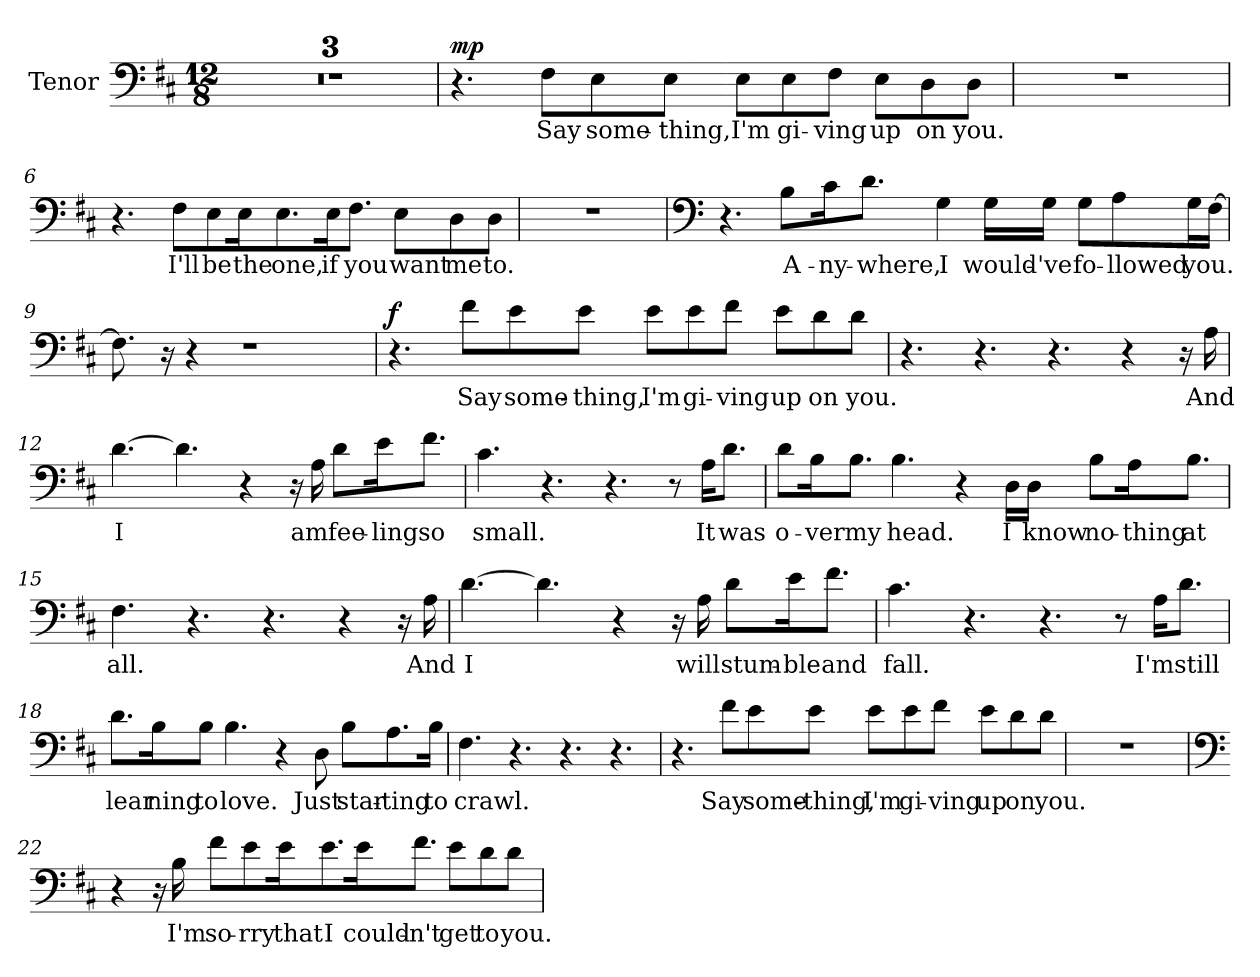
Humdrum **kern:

**kern	**text	**dynam
*part1	*part1	*part1
*staff1	*staff1	*staff1
*I"Tenor	*	*
*I'T.	*	*
*clefF4	*	*
*k[f#c#]	*	*
*M12/8	*	*
*MM70	*	*
=1	=1	=1
1.r	.	.
=2	=2	=2
1.r	.	.
=3	=3	=3
1.r	.	.
=4	=4	=4
!	!	!LO:DY:b
4.r	.	mp
!	!LO:LY:b	!
8F#\L	Say	.
!	!LO:LY:b	!
8E\	some-	.
!	!LO:LY:b	!
8E\J	-thing,	.
!	!LO:LY:b	!
8E\L	I'm	.
!	!LO:LY:b	!
8E\	gi-	.
!	!LO:LY:b	!
8F#\J	-ving	.
!	!LO:LY:b	!
8E\L	up	.
!	!LO:LY:b	!
8D\	on	.
!	!LO:LY:b	!
8D\J	you.	.
=5	=5	=5
1.r	.	.
=6	=6	=6
4.r	.	.
!	!LO:LY:b	!
8F#\L	I'll	.
!	!LO:LY:b	!
8E\	be	.
!	!LO:LY:b	!
16E\K	the	.
!	!LO:LY:b	!
8.E\	one,	.
!	!LO:LY:b	!
16E\K	if	.
!	!LO:LY:b	!
8.F#\J	you	.
!	!LO:LY:b	!
8E\L	want	.
!	!LO:LY:b	!
8D\	me	.
!	!LO:LY:b	!
8D\J	to.	.
=7	=7	=7
1.r	.	.
!!LO:LB:g=z
=8	=8	=8
*clefF4	*	*
4.r	.	.
!	!LO:LY:b	!
8B\L	A-	.
!	!LO:LY:b	!
16c#\K	-ny-	.
!	!LO:LY:b	!
8.d\J	-where,	.
!	!LO:LY:b	!
4G\	I	.
!	!LO:LY:b	!
16G\LL	would-	.
!	!LO:LY:b	!
16G\JJ	-'ve	.
!	!LO:LY:b	!
8G\L	fo-	.
!	!LO:LY:b	!
8A\	-llowed	.
!	!LO:LY:b	!
16G\L	you.	.
[16F#\JJ	.	.
=9	=9	=9
8.F#\]	.	.
16r	.	.
4r	.	.
1r	.	.
=10	=10	=10
!	!	!LO:DY:b
4.r	.	f
!	!LO:LY:b	!
8f#\L	Say	.
!	!LO:LY:b	!
8e\	some-	.
!	!LO:LY:b	!
8e\J	-thing,	.
!	!LO:LY:b	!
8e\L	I'm	.
!	!LO:LY:b	!
8e\	gi-	.
!	!LO:LY:b	!
8f#\J	-ving	.
!	!LO:LY:b	!
8e\L	up	.
!	!LO:LY:b	!
8d\	on	.
!	!LO:LY:b	!
8d\J	you.	.
!!LO:LB:g=z
=11	=11	=11
4.r	.	.
4.r	.	.
4.r	.	.
4r	.	.
16r	.	.
!	!LO:LY:b	!
16A\	And	.
=12	=12	=12
!	!LO:LY:b	!
[4.d\	I	.
4.d\]	.	.
4r	.	.
16r	.	.
!	!LO:LY:b	!
16A\	am	.
!	!LO:LY:b	!
8d\L	fee-	.
!	!LO:LY:b	!
16e\K	-ling	.
!	!LO:LY:b	!
8.f#\J	so	.
=13	=13	=13
!	!LO:LY:b	!
4.c#\	small.	.
4.r	.	.
4.r	.	.
8r	.	.
!	!LO:LY:b	!
16A\KL	It	.
!	!LO:LY:b	!
8.d\J	was	.
=14	=14	=14
!	!LO:LY:b	!
8d\L	o-	.
!	!LO:LY:b	!
16B\K	-ver	.
!	!LO:LY:b	!
8.B\J	my	.
!	!LO:LY:b	!
4.B\	head.	.
4r	.	.
!	!LO:LY:b	!
16D\LL	I	.
!	!LO:LY:b	!
16D\JJ	know	.
!	!LO:LY:b	!
8B\L	no-	.
!	!LO:LY:b	!
16A\K	-thing	.
!	!LO:LY:b	!
8.B\J	at	.
!!LO:LB:g=z
=15	=15	=15
!	!LO:LY:b	!
4.F#\	all.	.
4.r	.	.
4.r	.	.
4r	.	.
16r	.	.
!	!LO:LY:b	!
16A\	And	.
=16	=16	=16
!	!LO:LY:b	!
[4.d\	I	.
4.d\]	.	.
4r	.	.
16r	.	.
!	!LO:LY:b	!
16A\	will	.
!	!LO:LY:b	!
8d\L	stum-	.
!	!LO:LY:b	!
16e\K	-ble	.
!	!LO:LY:b	!
8.f#\J	and	.
=17	=17	=17
!	!LO:LY:b	!
4.c#\	fall.	.
4.r	.	.
4.r	.	.
8r	.	.
!	!LO:LY:b	!
16A\KL	I'm	.
!	!LO:LY:b	!
8.d\J	still	.
=18	=18	=18
!	!LO:LY:b	!
8.d\L	lear	.
!	!LO:LY:b	!
16B\K	ning	.
!	!LO:LY:b	!
8B\J	to	.
!	!LO:LY:b	!
4.B\	love.	.
4r	.	.
!	!LO:LY:b	!
8D\	Just	.
!	!LO:LY:b	!
8B\L	star-	.
!	!LO:LY:b	!
8.A\	-ting	.
!	!LO:LY:b	!
16B\Jk	to	.
!!LO:LB:g=z
=19	=19	=19
!	!LO:LY:b	!
4.F#\	crawl.	.
4.r	.	.
4.r	.	.
4.r	.	.
=20	=20	=20
4.r	.	.
!	!LO:LY:b	!
8f#\L	Say	.
!	!LO:LY:b	!
8e\	some-	.
!	!LO:LY:b	!
8e\J	-thing,	.
!	!LO:LY:b	!
8e\L	I'm	.
!	!LO:LY:b	!
8e\	gi-	.
!	!LO:LY:b	!
8f#\J	-ving	.
!	!LO:LY:b	!
8e\L	up	.
!	!LO:LY:b	!
8d\	on	.
!	!LO:LY:b	!
8d\J	you.	.
=21	=21	=21
1.r	.	.
!!LO:LB:g=z
=22	=22	=22
*clefF4	*	*
4r	.	.
16r	.	.
!	!LO:LY:b	!
16B\	I'm	.
!	!LO:LY:b	!
8f#\L	so-	.
!	!LO:LY:b	!
8e\	-rry	.
!	!LO:LY:b	!
16e\K	that	.
!	!LO:LY:b	!
8.e\	I	.
!	!LO:LY:b	!
16e\K	could-	.
!	!LO:LY:b	!
8.f#\J	-n't	.
!	!LO:LY:b	!
8e\L	get	.
!	!LO:LY:b	!
8d\	to	.
!	!LO:LY:b	!
8d\J	you.	.
=	=	=
*-	*-	*-
